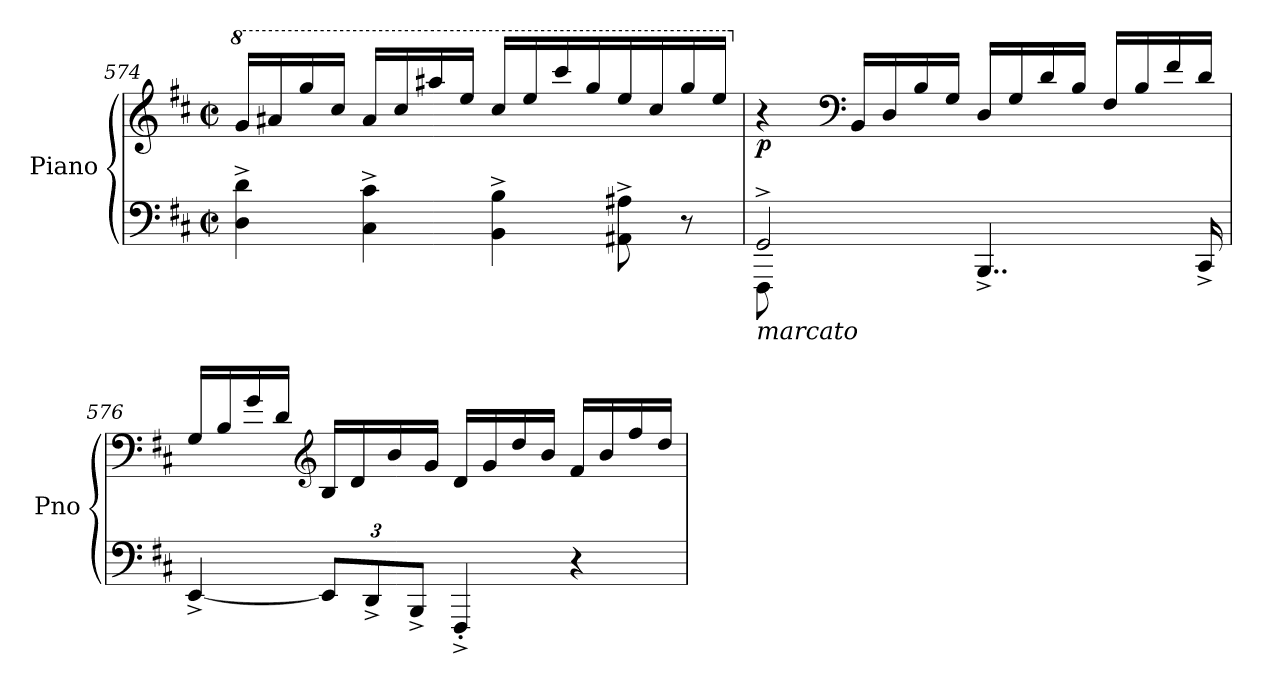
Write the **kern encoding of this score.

**kern	**kern	**dynam
*part1	*part1	*part1
*staff2	*staff1	*staff1/2
*I"Piano	*	*
*I'Pno	*	*
!!LO:LB:g=z
*clefF4	*clefG2	*
*k[f#c#]	*k[f#c#]	*
*M2/2	*M2/2	*
*met(c|)	*met(c|)	*
*	*8va	*
=574	=574	=574
4D\^ 4d\^	16gg/LL	.
.	16aa#X/	.
.	16ggg/	.
.	16ccc#/JJ	.
4C#\^ 4c#\^	16aa#/LL	.
.	16ccc#/	.
.	16aaa#X/	.
.	16eee/JJ	.
4BB\^ 4B\^	16ccc#/LL	.
.	16eee/	.
.	16cccc#/	.
.	16ggg/	.
8AA#X\^ 8A#X\^	16eee/	.
.	16ccc#/	.
8r	16ggg/	.
.	16eee/JJ	.
=575	=575	=575
*^	*	*
*	*	*X8va	*
!LO:TX:b:i:t=marcato	!	!	!
!	!	!	!LO:DY:b
2GG^/	8FFF#\	4r	p
.	2..ryy	.	.
*	*	*clefF4	*
.	.	16BB/LL	.
.	.	16D/	.
.	.	16B/	.
.	.	16G/JJ	.
4..BBB^/	.	16D/LL	.
.	.	16G/	.
.	.	16d/	.
.	.	16B/JJ	.
.	.	16F#/LL	.
.	.	16B/	.
.	.	16f#/	.
16CC#^/	.	16d/JJ	.
*v	*v	*	*
=576	=576	=576
[4EE^/	16G/LL	.
.	16B/	.
.	16g/	.
.	16d/JJ	.
*	*clefG2	*
*Xbrackettup	*	*
12EE/L]	16B/LL	.
.	16d/	.
12DD^/	.	.
.	16b/	.
12BBB^/J	.	.
.	16g/JJ	.
4FFF#'^/	16d/LL	.
.	16g/	.
.	16dd/	.
.	16b/JJ	.
4r	16f#/LL	.
.	16b/	.
.	16ff#/	.
.	16dd/JJ	.
=	=	=
*-	*-	*-
